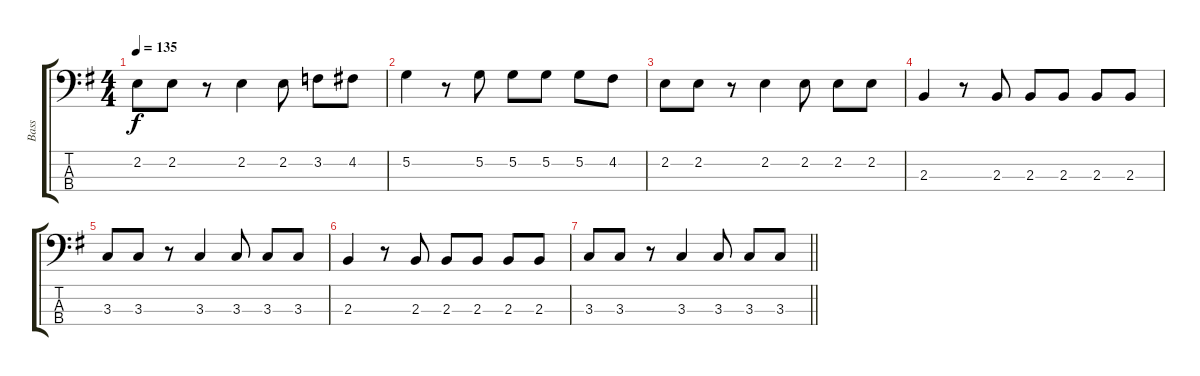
\track ("Bass" "Bass") {instrument electricbassfinger}
\staff {score tabs}
\tuning (G2 D2 A1 E1) {hide}
\ts (4 4)
\tempo 135
\clef f4
\ks g
2.2.8{dy f} 2.2.8 r.8 2.2.4 2.2.8 3.2.8 4.2.8 |
5.2.4 r.8 5.2.8 5.2.8 5.2.8 5.2.8 4.2.8 |
2.2.8 2.2.8 r.8 2.2.4 2.2.8 2.2.8 2.2.8 |
2.3.4 r.8 2.3.8 2.3.8 2.3.8 2.3.8 2.3.8 |
3.3.8 3.3.8 r.8 3.3.4 3.3.8 3.3.8 3.3.8 |
2.3.4 r.8 2.3.8 2.3.8 2.3.8 2.3.8 2.3.8 |
\barLineRight lightlight
3.3.8 3.3.8 r.8 3.3.4 3.3.8 3.3.8 3.3.8
